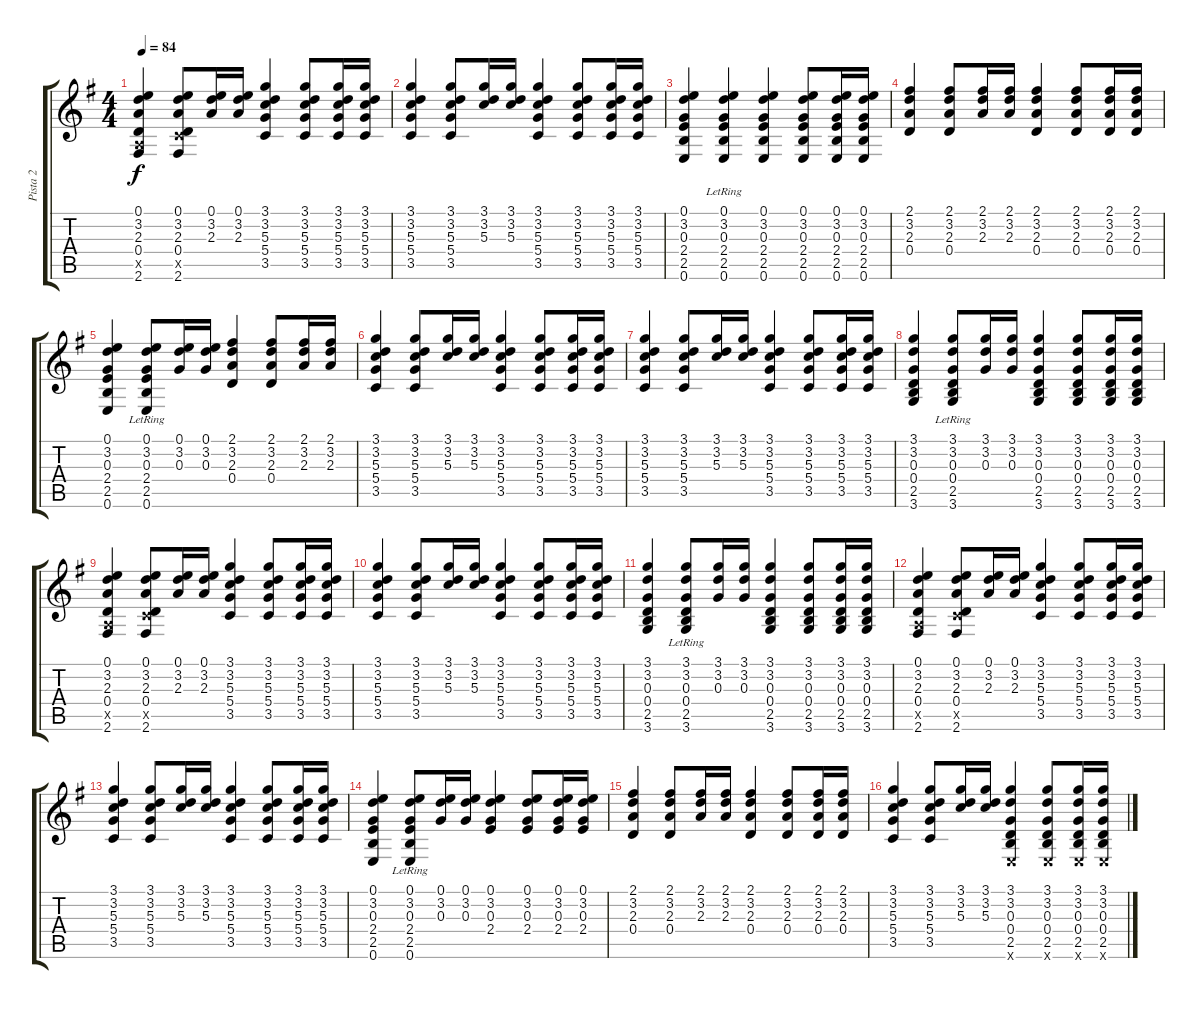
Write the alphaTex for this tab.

\track ("Pista 2" "Pista 2") {instrument acousticguitarsteel}
\staff {score tabs}
\tuning (E4 B3 G3 D3 A2 E2) {hide}
\ts (4 4)
\tempo 84
\clef g2
\ks g
(0.1 3.2 2.3 0.4 0.5{x} 2.6).4{dy f} (0.1 3.2 2.3 0.4 3.5{x} 2.6).8 (0.1 3.2 2.3).16 (0.1 3.2 2.3).16 (3.1 3.2 5.3 5.4 3.5).4 (3.1 3.2 5.3 5.4 3.5).8 (3.1 3.2 5.3 5.4 3.5).16 (3.1 3.2 5.3 5.4 3.5).16 |
(3.1 3.2 5.3 5.4 3.5).4 (3.1 3.2 5.3 5.4 3.5).8 (3.1 3.2 5.3).16 (3.1 3.2 5.3).16 (3.1 3.2 5.3 5.4 3.5).4 (3.1 3.2 5.3 5.4 3.5).8 (3.1 3.2 5.3 5.4 3.5).16 (3.1 3.2 5.3 5.4 3.5).16 |
(0.1 3.2 0.3 2.4 2.5 0.6).4 (0.1 3.2 0.3 2.4 2.5 0.6{lr}).4 (0.1 3.2 0.3 2.4 2.5 0.6).4 (0.1 3.2 0.3 2.4 2.5 0.6).8 (0.1 3.2 0.3 2.4 2.5 0.6).16 (0.1 3.2 0.3 2.4 2.5 0.6).16 |
(2.1 3.2 2.3 0.4).4 (2.1 3.2 2.3 0.4).8 (2.1 3.2 2.3).16 (2.1 3.2 2.3).16 (2.1 3.2 2.3 0.4).4 (2.1 3.2 2.3 0.4).8 (2.1 3.2 2.3 0.4).16 (2.1 3.2 2.3 0.4).16 |
(0.1 3.2 0.3 2.4 2.5 0.6).4 (0.1 3.2 0.3 2.4 2.5 0.6{lr}).8 (0.1 3.2 0.3).16 (0.1 3.2 0.3).16 (2.1 3.2 2.3 0.4).4 (2.1 3.2 2.3 0.4).8 (2.1 3.2 2.3).16 (2.1 3.2 2.3).16 |
(3.1 3.2 5.3 5.4 3.5).4 (3.1 3.2 5.3 5.4 3.5).8 (3.1 3.2 5.3).16 (3.1 3.2 5.3).16 (3.1 3.2 5.3 5.4 3.5).4 (3.1 3.2 5.3 5.4 3.5).8 (3.1 3.2 5.3 5.4 3.5).16 (3.1 3.2 5.3 5.4 3.5).16 |
(3.1 3.2 5.3 5.4 3.5).4 (3.1 3.2 5.3 5.4 3.5).8 (3.1 3.2 5.3).16 (3.1 3.2 5.3).16 (3.1 3.2 5.3 5.4 3.5).4 (3.1 3.2 5.3 5.4 3.5).8 (3.1 3.2 5.3 5.4 3.5).16 (3.1 3.2 5.3 5.4 3.5).16 |
(3.1 3.2 0.3 0.4 2.5 3.6).4 (3.1 3.2 0.3 0.4 2.5 3.6{lr}).8 (3.1 3.2 0.3).16 (3.1 3.2 0.3).16 (3.1 3.2 0.3 0.4 2.5 3.6).4 (3.1 3.2 0.3 0.4 2.5 3.6).8 (3.1 3.2 0.3 0.4 2.5 3.6).16 (3.1 3.2 0.3 0.4 2.5 3.6).16 |
(0.1 3.2 2.3 0.4 0.5{x} 2.6).4 (0.1 3.2 2.3 0.4 3.5{x} 2.6).8 (0.1 3.2 2.3).16 (0.1 3.2 2.3).16 (3.1 3.2 5.3 5.4 3.5).4 (3.1 3.2 5.3 5.4 3.5).8 (3.1 3.2 5.3 5.4 3.5).16 (3.1 3.2 5.3 5.4 3.5).16 |
(3.1 3.2 5.3 5.4 3.5).4 (3.1 3.2 5.3 5.4 3.5).8 (3.1 3.2 5.3).16 (3.1 3.2 5.3).16 (3.1 3.2 5.3 5.4 3.5).4 (3.1 3.2 5.3 5.4 3.5).8 (3.1 3.2 5.3 5.4 3.5).16 (3.1 3.2 5.3 5.4 3.5).16 |
(3.1 3.2 0.3 0.4 2.5 3.6).4 (3.1 3.2 0.3 0.4 2.5 3.6{lr}).8 (3.1 3.2 0.3).16 (3.1 3.2 0.3).16 (3.1 3.2 0.3 0.4 2.5 3.6).4 (3.1 3.2 0.3 0.4 2.5 3.6).8 (3.1 3.2 0.3 0.4 2.5 3.6).16 (3.1 3.2 0.3 0.4 2.5 3.6).16 |
(0.1 3.2 2.3 0.4 0.5{x} 2.6).4 (0.1 3.2 2.3 0.4 3.5{x} 2.6).8 (0.1 3.2 2.3).16 (0.1 3.2 2.3).16 (3.1 3.2 5.3 5.4 3.5).4 (3.1 3.2 5.3 5.4 3.5).8 (3.1 3.2 5.3 5.4 3.5).16 (3.1 3.2 5.3 5.4 3.5).16 |
(3.1 3.2 5.3 5.4 3.5).4 (3.1 3.2 5.3 5.4 3.5).8 (3.1 3.2 5.3).16 (3.1 3.2 5.3).16 (3.1 3.2 5.3 5.4 3.5).4 (3.1 3.2 5.3 5.4 3.5).8 (3.1 3.2 5.3 5.4 3.5).16 (3.1 3.2 5.3 5.4 3.5).16 |
(0.1 3.2 0.3 2.4 2.5 0.6).4 (0.1 3.2 0.3 2.4 2.5 0.6{lr}).8 (0.1 3.2 0.3).16 (0.1 3.2 0.3).16 (0.1 3.2 0.3 2.4).4 (0.1 3.2 0.3 2.4).8 (0.1 3.2 0.3 2.4).16 (0.1 3.2 0.3 2.4).16 |
(2.1 3.2 2.3 0.4).4 (2.1 3.2 2.3 0.4).8 (2.1 3.2 2.3).16 (2.1 3.2 2.3).16 (2.1 3.2 2.3 0.4).4 (2.1 3.2 2.3 0.4).8 (2.1 3.2 2.3 0.4).16 (2.1 3.2 2.3 0.4).16 |
(3.1 3.2 5.3 5.4 3.5).4 (3.1 3.2 5.3 5.4 3.5).8 (3.1 3.2 5.3).16 (3.1 3.2 5.3).16 (3.1 3.2 0.3 0.4 2.5 0.6{x}).4 (3.1 3.2 0.3 0.4 2.5 0.6{x}).8 (3.1 3.2 0.3 0.4 2.5 0.6{x}).16 (3.1 3.2 0.3 0.4 2.5 0.6{x}).16
